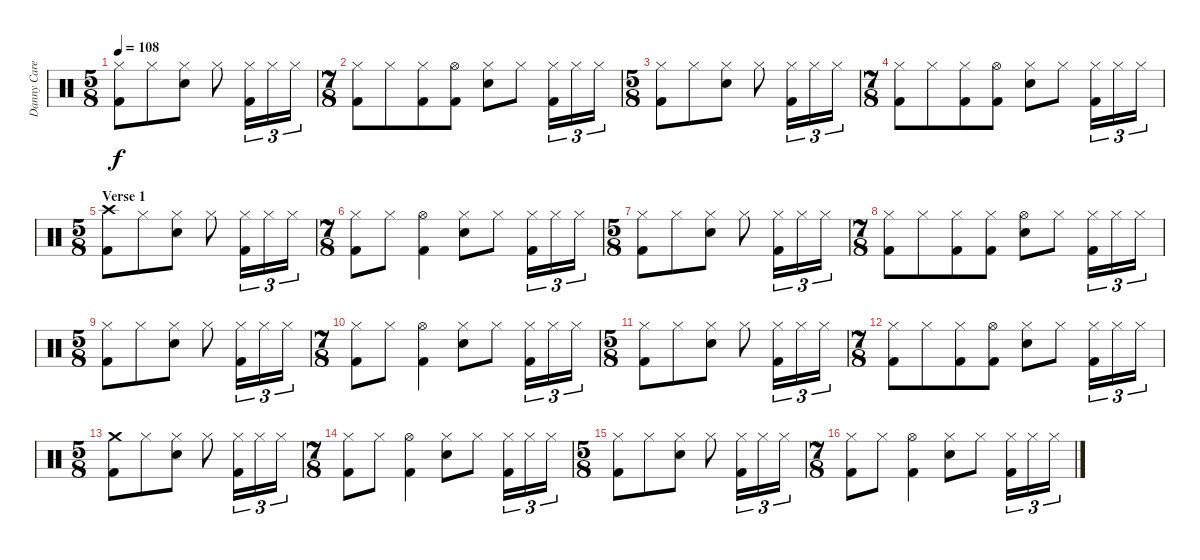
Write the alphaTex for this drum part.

\track ("Danny Carey" "Danny Care") {instrument percussion}
\staff {score}
\articulation defaults
\ts (5 8)
\tempo 108
\clef neutral
\ks c
("Hi-Hat (closed)" "Kick (hit) 2").8{dy f} "Hi-Hat (closed)".8 ("Hi-Hat (closed)" "Electric Snare (hit)").8 "Hi-Hat (closed)".8 ("Hi-Hat (closed)" "Kick (hit) 2").16{tu (3 2)} "Hi-Hat (closed)".16{tu (3 2)} "Hi-Hat (closed)".16{tu (3 2)} |
\ts (7 8)
("Hi-Hat (closed)" "Kick (hit) 2").8 "Hi-Hat (closed)".8 ("Hi-Hat (closed)" "Kick (hit) 2").8 ("Hi-Hat (open)" "Kick (hit) 2").8 ("Hi-Hat (closed)" "Electric Snare (hit)").8 "Hi-Hat (closed)".8 ("Hi-Hat (closed)" "Kick (hit) 2").16{tu (3 2)} "Hi-Hat (closed)".16{tu (3 2)} "Hi-Hat (closed)".16{tu (3 2)} |
\ts (5 8)
("Hi-Hat (closed)" "Kick (hit) 2").8 "Hi-Hat (closed)".8 ("Hi-Hat (closed)" "Electric Snare (hit)").8 "Hi-Hat (closed)".8 ("Hi-Hat (closed)" "Kick (hit) 2").16{tu (3 2)} "Hi-Hat (closed)".16{tu (3 2)} "Hi-Hat (closed)".16{tu (3 2)} |
\ts (7 8)
("Hi-Hat (closed)" "Kick (hit) 2").8 "Hi-Hat (closed)".8 ("Hi-Hat (closed)" "Kick (hit) 2").8 ("Hi-Hat (open)" "Kick (hit) 2").8 ("Hi-Hat (closed)" "Electric Snare (hit)").8 "Hi-Hat (closed)".8 ("Hi-Hat (closed)" "Kick (hit) 2").16{tu (3 2)} "Hi-Hat (closed)".16{tu (3 2)} "Hi-Hat (closed)".16{tu (3 2)} |
\ts (5 8)
\section ("" "Verse 1")
("Crash high (hit)" "Kick (hit) 2").8 "Hi-Hat (closed)".8 ("Hi-Hat (closed)" "Electric Snare (hit)").8 "Hi-Hat (closed)".8 ("Hi-Hat (closed)" "Kick (hit) 2").16{tu (3 2)} "Hi-Hat (closed)".16{tu (3 2)} "Hi-Hat (closed)".16{tu (3 2)} |
\ts (7 8)
("Hi-Hat (closed)" "Kick (hit) 2").8 "Hi-Hat (closed)".8 ("Hi-Hat (open)" "Kick (hit) 2").4 ("Hi-Hat (closed)" "Electric Snare (hit)").8 "Hi-Hat (closed)".8 ("Hi-Hat (closed)" "Kick (hit) 2").16{tu (3 2)} "Hi-Hat (closed)".16{tu (3 2)} "Hi-Hat (closed)".16{tu (3 2)} |
\ts (5 8)
("Hi-Hat (closed)" "Kick (hit) 2").8 "Hi-Hat (closed)".8 ("Hi-Hat (closed)" "Electric Snare (hit)").8 "Hi-Hat (closed)".8 ("Hi-Hat (closed)" "Kick (hit) 2").16{tu (3 2)} "Hi-Hat (closed)".16{tu (3 2)} "Hi-Hat (closed)".16{tu (3 2)} |
\ts (7 8)
("Hi-Hat (closed)" "Kick (hit) 2").8 "Hi-Hat (closed)".8 ("Hi-Hat (closed)" "Kick (hit) 2").8 ("Hi-Hat (closed)" "Kick (hit) 2").8 ("Hi-Hat (open)" "Electric Snare (hit)").8 "Hi-Hat (closed)".8 ("Hi-Hat (closed)" "Kick (hit) 2").16{tu (3 2)} "Hi-Hat (closed)".16{tu (3 2)} "Hi-Hat (closed)".16{tu (3 2)} |
\ts (5 8)
("Hi-Hat (closed)" "Kick (hit) 2").8 "Hi-Hat (closed)".8 ("Hi-Hat (closed)" "Electric Snare (hit)").8 "Hi-Hat (closed)".8 ("Hi-Hat (closed)" "Kick (hit) 2").16{tu (3 2)} "Hi-Hat (closed)".16{tu (3 2)} "Hi-Hat (closed)".16{tu (3 2)} |
\ts (7 8)
("Hi-Hat (closed)" "Kick (hit) 2").8 "Hi-Hat (closed)".8 ("Hi-Hat (open)" "Kick (hit) 2").4 ("Hi-Hat (closed)" "Electric Snare (hit)").8 "Hi-Hat (closed)".8 ("Hi-Hat (closed)" "Kick (hit) 2").16{tu (3 2)} "Hi-Hat (closed)".16{tu (3 2)} "Hi-Hat (closed)".16{tu (3 2)} |
\ts (5 8)
("Hi-Hat (closed)" "Kick (hit) 2").8 "Hi-Hat (closed)".8 ("Hi-Hat (closed)" "Electric Snare (hit)").8 "Hi-Hat (closed)".8 ("Hi-Hat (closed)" "Kick (hit) 2").16{tu (3 2)} "Hi-Hat (closed)".16{tu (3 2)} "Hi-Hat (closed)".16{tu (3 2)} |
\ts (7 8)
("Hi-Hat (closed)" "Kick (hit) 2").8 "Hi-Hat (closed)".8 ("Hi-Hat (closed)" "Kick (hit) 2").8 ("Hi-Hat (open)" "Kick (hit) 2").8 ("Hi-Hat (closed)" "Electric Snare (hit)").8 "Hi-Hat (closed)".8 ("Hi-Hat (closed)" "Kick (hit) 2").16{tu (3 2)} "Hi-Hat (closed)".16{tu (3 2)} "Hi-Hat (closed)".16{tu (3 2)} |
\ts (5 8)
("Crash medium (hit)" "Kick (hit) 2").8 "Hi-Hat (closed)".8 ("Hi-Hat (closed)" "Electric Snare (hit)").8 "Hi-Hat (closed)".8 ("Hi-Hat (closed)" "Kick (hit) 2").16{tu (3 2)} "Hi-Hat (closed)".16{tu (3 2)} "Hi-Hat (closed)".16{tu (3 2)} |
\ts (7 8)
("Hi-Hat (closed)" "Kick (hit) 2").8 "Hi-Hat (closed)".8 ("Hi-Hat (open)" "Kick (hit) 2").4 ("Hi-Hat (closed)" "Electric Snare (hit)").8 "Hi-Hat (closed)".8 ("Hi-Hat (closed)" "Kick (hit) 2").16{tu (3 2)} "Hi-Hat (closed)".16{tu (3 2)} "Hi-Hat (closed)".16{tu (3 2)} |
\ts (5 8)
("Hi-Hat (closed)" "Kick (hit) 2").8 "Hi-Hat (closed)".8 ("Hi-Hat (closed)" "Electric Snare (hit)").8 "Hi-Hat (closed)".8 ("Hi-Hat (closed)" "Kick (hit) 2").16{tu (3 2)} "Hi-Hat (closed)".16{tu (3 2)} "Hi-Hat (closed)".16{tu (3 2)} |
\ts (7 8)
("Hi-Hat (closed)" "Kick (hit) 2").8 "Hi-Hat (closed)".8 ("Hi-Hat (open)" "Kick (hit) 2").4 ("Hi-Hat (closed)" "Electric Snare (hit)").8 "Hi-Hat (closed)".8 ("Hi-Hat (closed)" "Kick (hit) 2").16{tu (3 2)} "Hi-Hat (closed)".16{tu (3 2)} "Hi-Hat (closed)".16{tu (3 2)}
